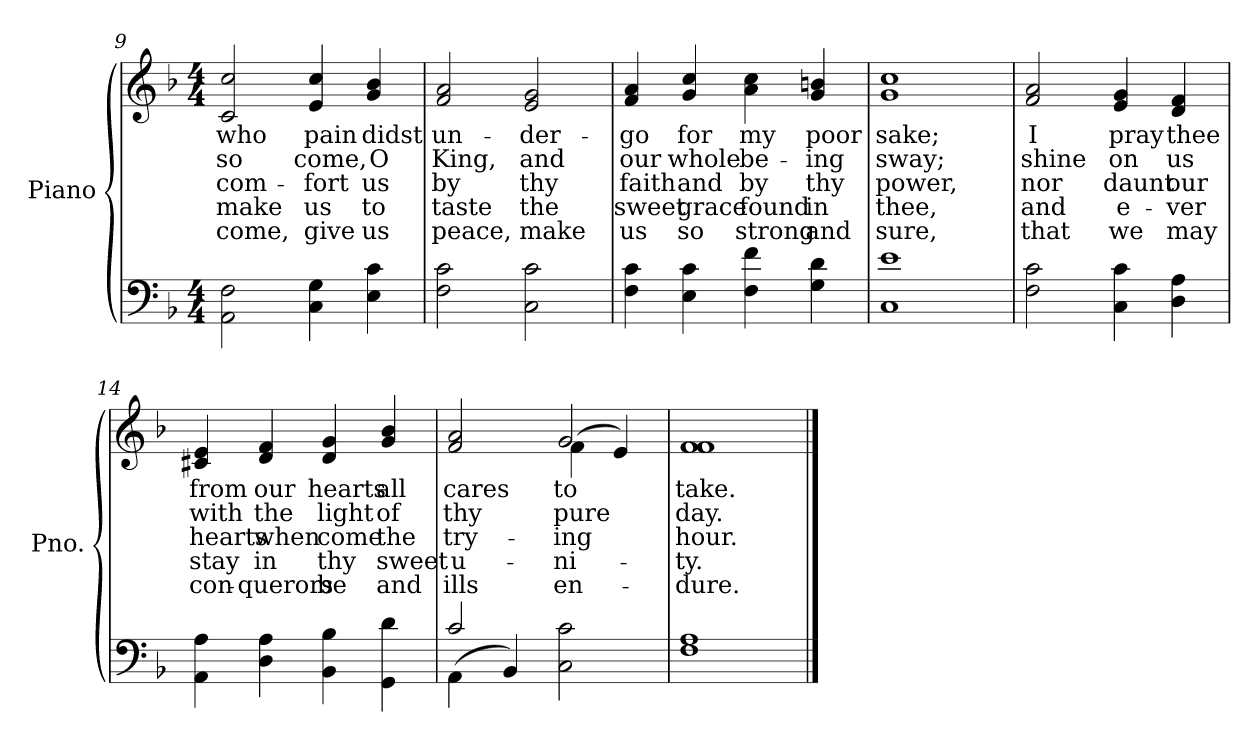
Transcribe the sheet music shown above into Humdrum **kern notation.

**kern	**kern	**text	**text	**text	**text	**text
*part2	*part1	*part1	*part1	*part1	*part1	*part1
*staff2	*staff1	*staff1	*staff1	*staff1	*staff1	*staff1
*I"Piano	*I"Piano	*	*	*	*	*
*I'Pno.	*I'Pno.	*	*	*	*	*
!!LO:LB:g=z
*clefF4	*clefG2	*	*	*	*	*
*k[b-]	*k[b-]	*	*	*	*	*
*F:	*F:	*	*	*	*	*
*M4/4	*M4/4	*	*	*	*	*
=9	=9	=9	=9	=9	=9	=9
!	!	!LO:LY:b:color=#000000	!LO:LY:b:color=#000000	!LO:LY:b:color=#000000	!LO:LY:b:color=#000000	!LO:LY:b:color=#000000
2AAi\ 2Fi	2ci/ 2cci	who	so	com-	-make	come,
!	!	!LO:LY:b:color=#000000	!LO:LY:b:color=#000000	!LO:LY:b:color=#000000	!LO:LY:b:color=#000000	!LO:LY:b:color=#000000
4Ci\ 4Gi	4ei/ 4cci	pain	come,	fort	us	give
!	!	!LO:LY:b:color=#000000	!LO:LY:b:color=#000000	!LO:LY:b:color=#000000	!LO:LY:b:color=#000000	!LO:LY:b:color=#000000
4Ei\ 4ci	4gi/ 4b-i	didst	O	us	to	us
=10	=10	=10	=10	=10	=10	=10
!	!	!LO:LY:b:color=#000000	!LO:LY:b:color=#000000	!LO:LY:b:color=#000000	!LO:LY:b:color=#000000	!LO:LY:b:color=#000000
2Fi\ 2ci	2fi/ 2ai	un-	King,	by	taste	peace,
!	!	!LO:LY:b:color=#000000	!LO:LY:b:color=#000000	!LO:LY:b:color=#000000	!LO:LY:b:color=#000000	!LO:LY:b:color=#000000
2Ci\ 2ci	2ei/ 2gi	-der-	and	thy	the	make
=11	=11	=11	=11	=11	=11	=11
!	!	!LO:LY:b:color=#000000	!LO:LY:b:color=#000000	!LO:LY:b:color=#000000	!LO:LY:b:color=#000000	!LO:LY:b:color=#000000
4Fi\ 4ci	4fi/ 4ai	-go	our	faith	sweet	us
!	!	!LO:LY:b:color=#000000	!LO:LY:b:color=#000000	!LO:LY:b:color=#000000	!LO:LY:b:color=#000000	!LO:LY:b:color=#000000
4Ei\ 4ci	4gi/ 4cci	for	whole	and	grace	so
!	!	!LO:LY:b:color=#000000	!LO:LY:b:color=#000000	!LO:LY:b:color=#000000	!LO:LY:b:color=#000000	!LO:LY:b:color=#000000
4Fi\ 4fi	4ai\ 4cci	my	be-	by	found	strong
!	!	!LO:LY:b:color=#000000	!LO:LY:b:color=#000000	!LO:LY:b:color=#000000	!LO:LY:b:color=#000000	!LO:LY:b:color=#000000
4Gi\ 4di	4gi/ 4bni	poor	-ing	thy	in	and
=12	=12	=12	=12	=12	=12	=12
!	!	!LO:LY:b:color=#000000	!LO:LY:b:color=#000000	!LO:LY:b:color=#000000	!LO:LY:b:color=#000000	!LO:LY:b:color=#000000
1Ci 1ei	1gi 1cci	sake;	sway;	power,	thee,	sure,
!!LO:LB:g=z
=13	=13	=13	=13	=13	=13	=13
!	!	!LO:LY:b:color=#000000	!LO:LY:b:color=#000000	!LO:LY:b:color=#000000	!LO:LY:b:color=#000000	!LO:LY:b:color=#000000
2Fi\ 2ci	2fi/ 2ai	I	shine	nor	and	that
!	!	!LO:LY:b:color=#000000	!LO:LY:b:color=#000000	!LO:LY:b:color=#000000	!LO:LY:b:color=#000000	!LO:LY:b:color=#000000
4Ci\ 4ci	4ei/ 4gi	pray	on	daunt	e-	-we
!	!	!LO:LY:b:color=#000000	!LO:LY:b:color=#000000	!LO:LY:b:color=#000000	!LO:LY:b:color=#000000	!LO:LY:b:color=#000000
4Di\ 4Ai	4di/ 4fi	thee	us	our	ver	may
=14	=14	=14	=14	=14	=14	=14
!	!	!LO:LY:b:color=#000000	!LO:LY:b:color=#000000	!LO:LY:b:color=#000000	!LO:LY:b:color=#000000	!LO:LY:b:color=#000000
4AAi\ 4Ai	4c#Xi/ 4ei	from	with	hearts	stay	con-
!	!	!LO:LY:b:color=#000000	!LO:LY:b:color=#000000	!LO:LY:b:color=#000000	!LO:LY:b:color=#000000	!LO:LY:b:color=#000000
4Di\ 4Ai	4di/ 4fi	our	the	-when	in	querors
!	!	!LO:LY:b:color=#000000	!LO:LY:b:color=#000000	!LO:LY:b:color=#000000	!LO:LY:b:color=#000000	!LO:LY:b:color=#000000
4BB-i\ 4B-i	4di/ 4gi	hearts	light	come	thy	be
!	!	!LO:LY:b:color=#000000	!LO:LY:b:color=#000000	!LO:LY:b:color=#000000	!LO:LY:b:color=#000000	!LO:LY:b:color=#000000
4GGi\ 4di	4gi/ 4b-i	all	of	the	sweet	and
=15	=15	=15	=15	=15	=15	=15
*^	*	*	*	*	*	*
!	!	!	!LO:LY:b:color=#000000	!LO:LY:b:color=#000000	!LO:LY:b:color=#000000	!LO:LY:b:color=#000000	!LO:LY:b:color=#000000
*	*	*^	*	*	*	*	*
2ci/	(4AAi\	2fi/ 2ai	2ryy	cares	thy	try-	-u-	-ills
.	4BB-i/)	.	.	.	.	.	.	.
!	!	!	!	!LO:LY:b:color=#000000	!LO:LY:b:color=#000000	!LO:LY:b:color=#000000	!LO:LY:b:color=#000000	!LO:LY:b:color=#000000
2Ci\ 2ci	2ryy	2gi/	(4fi\	to	pure	ing	ni-	-en-
.	.	.	4ei/)	.	.	.	.	.
*v	*v	*	*	*	*	*	*	*
*	*v	*v	*	*	*	*	*
=16	=16	=16	=16	=16	=16	=16
*	*^	*	*	*	*	*
!	!	!	!LO:LY:b:color=#000000	!LO:LY:b:color=#000000	!LO:LY:b:color=#000000	!LO:LY:b:color=#000000	!LO:LY:b:color=#000000
*	*v	*v	*	*	*	*	*
1Fi 1Ai	1fi 1fi	take.	day.	-hour.	ty.	dure.
==	==	==	==	==	==	==
*-	*-	*-	*-	*-	*-	*-
